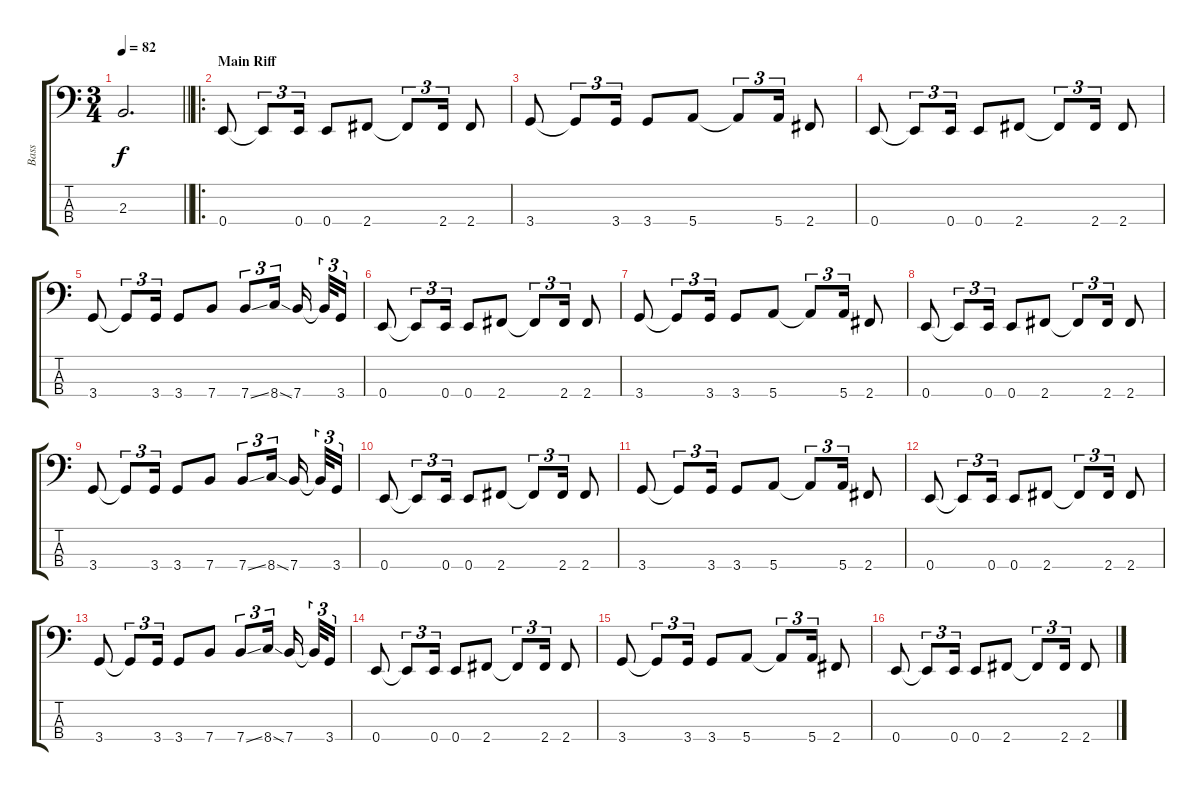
\track ("Bass" "Bass") {instrument electricbassfinger}
\staff {score tabs}
\tuning (G2 D2 A1 E1) {hide}
\ts (3 4)
\tempo 82
\clef f4
\barLineRight lightlight
\ks c
2.3.2{d dy f} |
\ro
\section ("" "Main Riff")
0.4.8 0.4{t}.8{tu (3 2)} 0.4.16{tu (3 2)} 0.4.8 2.4.8 2.4{t}.8{tu (3 2)} 2.4.16{tu (3 2)} 2.4.8 |
3.4.8 3.4{t}.8{tu (3 2)} 3.4.16{tu (3 2)} 3.4.8 5.4.8 5.4{t}.8{tu (3 2)} 5.4.16{tu (3 2)} 2.4.8 |
0.4.8 0.4{t}.8{tu (3 2)} 0.4.16{tu (3 2)} 0.4.8 2.4.8 2.4{t}.8{tu (3 2)} 2.4.16{tu (3 2)} 2.4.8 |
3.4.8 3.4{t}.8{tu (3 2)} 3.4.16{tu (3 2)} 3.4.8 7.4.8 7.4{ss}.8{tu (3 2)} 8.4{ss}.16{tu (3 2) beam splitsecondary} 7.4.16{beam splitsecondary} 7.4{t}.32{tu (3 2)} 3.4.16{tu (3 2)} |
0.4.8 0.4{t}.8{tu (3 2)} 0.4.16{tu (3 2)} 0.4.8 2.4.8 2.4{t}.8{tu (3 2)} 2.4.16{tu (3 2)} 2.4.8 |
3.4.8 3.4{t}.8{tu (3 2)} 3.4.16{tu (3 2)} 3.4.8 5.4.8 5.4{t}.8{tu (3 2)} 5.4.16{tu (3 2)} 2.4.8 |
0.4.8 0.4{t}.8{tu (3 2)} 0.4.16{tu (3 2)} 0.4.8 2.4.8 2.4{t}.8{tu (3 2)} 2.4.16{tu (3 2)} 2.4.8 |
3.4.8 3.4{t}.8{tu (3 2)} 3.4.16{tu (3 2)} 3.4.8 7.4.8 7.4{ss}.8{tu (3 2)} 8.4{ss}.16{tu (3 2) beam splitsecondary} 7.4.16{beam splitsecondary} 7.4{t}.32{tu (3 2)} 3.4.16{tu (3 2)} |
0.4.8 0.4{t}.8{tu (3 2)} 0.4.16{tu (3 2)} 0.4.8 2.4.8 2.4{t}.8{tu (3 2)} 2.4.16{tu (3 2)} 2.4.8 |
3.4.8 3.4{t}.8{tu (3 2)} 3.4.16{tu (3 2)} 3.4.8 5.4.8 5.4{t}.8{tu (3 2)} 5.4.16{tu (3 2)} 2.4.8 |
0.4.8 0.4{t}.8{tu (3 2)} 0.4.16{tu (3 2)} 0.4.8 2.4.8 2.4{t}.8{tu (3 2)} 2.4.16{tu (3 2)} 2.4.8 |
3.4.8 3.4{t}.8{tu (3 2)} 3.4.16{tu (3 2)} 3.4.8 7.4.8 7.4{ss}.8{tu (3 2)} 8.4{ss}.16{tu (3 2) beam splitsecondary} 7.4.16{beam splitsecondary} 7.4{t}.32{tu (3 2)} 3.4.16{tu (3 2)} |
0.4.8 0.4{t}.8{tu (3 2)} 0.4.16{tu (3 2)} 0.4.8 2.4.8 2.4{t}.8{tu (3 2)} 2.4.16{tu (3 2)} 2.4.8 |
3.4.8 3.4{t}.8{tu (3 2)} 3.4.16{tu (3 2)} 3.4.8 5.4.8 5.4{t}.8{tu (3 2)} 5.4.16{tu (3 2)} 2.4.8 |
0.4.8 0.4{t}.8{tu (3 2)} 0.4.16{tu (3 2)} 0.4.8 2.4.8 2.4{t}.8{tu (3 2)} 2.4.16{tu (3 2)} 2.4.8
